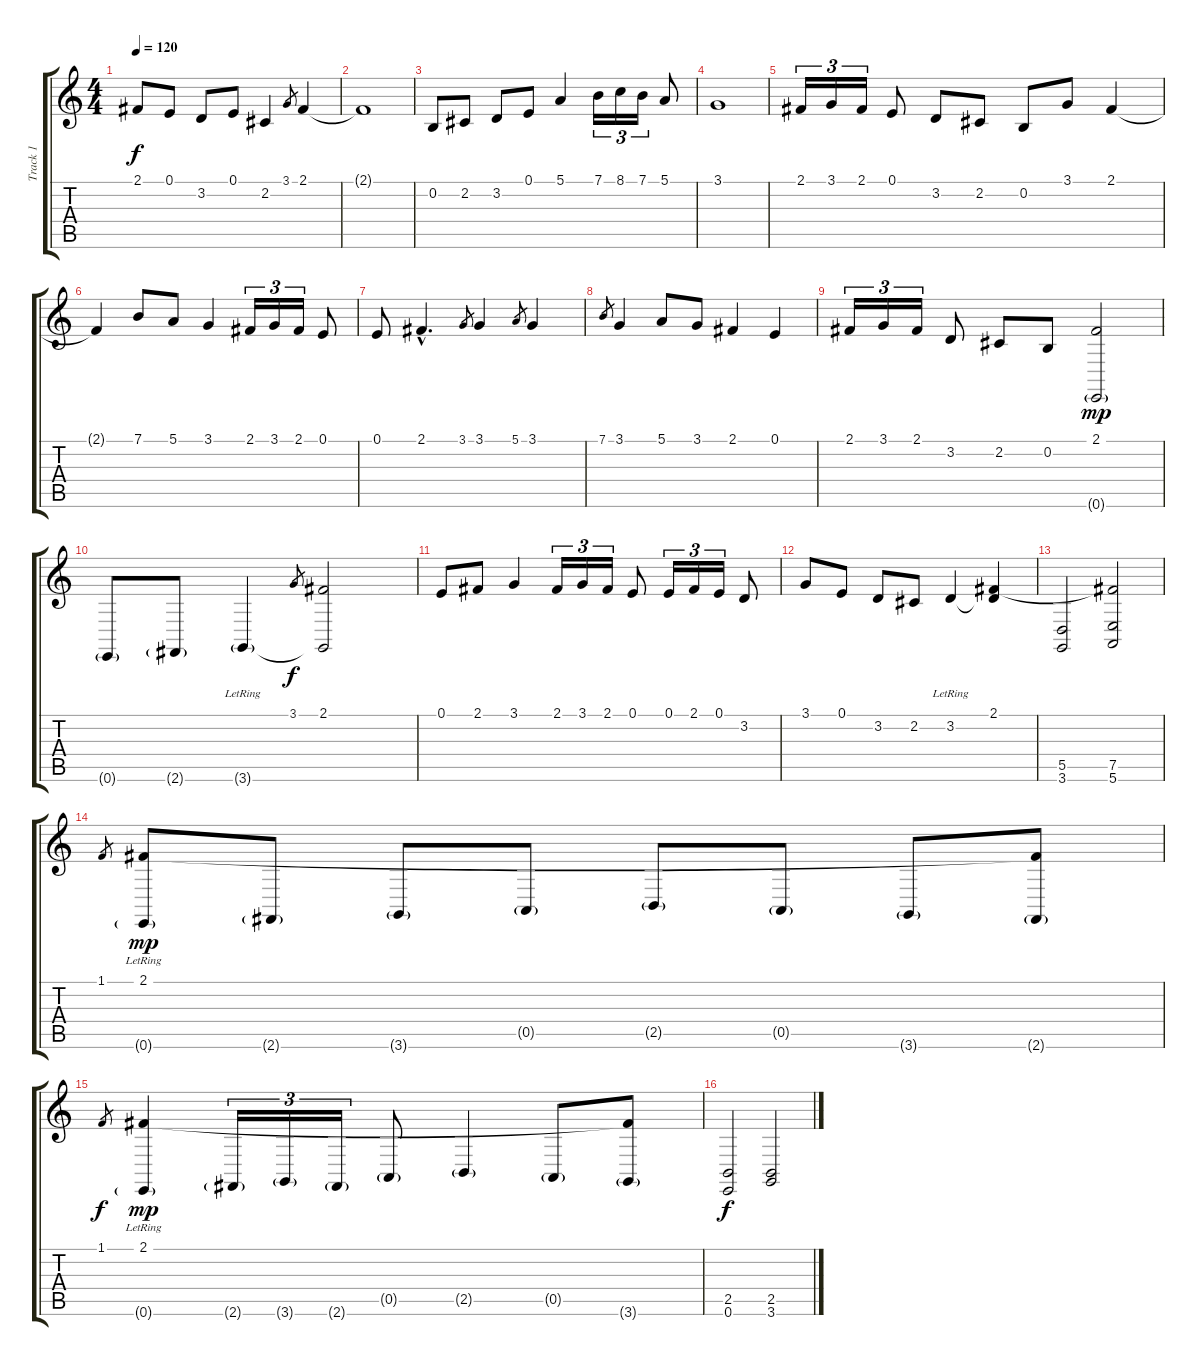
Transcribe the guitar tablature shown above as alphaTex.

\track ("Track 1" "Track 1") {instrument acousticgrandpiano}
\staff {score tabs}
\tuning (E4 B3 G3 D3 A2 E2) {hide}
\ts (4 4)
\tempo 120
\clef g2
\ks c
2.1.8{dy f} 0.1.8 3.2.8 0.1.8 2.2.4 3.1.8{gr} 2.1.4 |
2.1{t}.1 |
0.2.8 2.2.8 3.2.8 0.1.8 5.1.4 7.1.16{tu (3 2)} 8.1.16{tu (3 2)} 7.1.16{tu (3 2)} 5.1.8 |
3.1.1 |
2.1.16{tu (3 2)} 3.1.16{tu (3 2)} 2.1.16{tu (3 2)} 0.1.8 3.2.8 2.2.8 0.2.8 3.1.8 2.1.4 |
2.1{t}.4 7.1.8 5.1.8 3.1.4 2.1.16{tu (3 2)} 3.1.16{tu (3 2)} 2.1.16{tu (3 2)} 0.1.8 |
0.1.8 2.1{hac}.4{d} 3.1.8{gr} 3.1.4 5.1.8{gr} 3.1.4 |
7.1.8{gr} 3.1.4 5.1.8 3.1.8 2.1.4 0.1.4 |
2.1.16{tu (3 2)} 3.1.16{tu (3 2)} 2.1.16{tu (3 2)} 3.2.8 2.2.8 0.2.8 (2.1 0.6{g}).2{dy mp} |
0.6{g}.8 2.6{g}.8 3.6{g lr}.4 3.1.8{gr dy f} (2.1 3.6{t}).2 |
0.1.8 2.1.8 3.1.4 2.1.16{tu (3 2)} 3.1.16{tu (3 2)} 2.1.16{tu (3 2)} 0.1.8 0.1.16{tu (3 2)} 2.1.16{tu (3 2)} 0.1.16{tu (3 2)} 3.2.8 |
3.1.8 0.1.8 3.2.8 2.2.8 3.2{lr}.4 (2.1 3.2{t}).4 |
(5.5 3.6).2 (2.1{t} 7.5 5.6).2 |
1.1.8{gr} (2.1{lr} 0.6{g}).8{dy mp} 2.6{g}.8 3.6{g}.8 0.5{g}.8 2.5{g}.8 0.5{g}.8 3.6{g}.8 (2.1{t} 2.6{g}).8 |
1.1.8{gr dy f} (2.1{lr} 0.6{g}).4{dy mp} 2.6{g}.16{tu (3 2)} 3.6{g}.16{tu (3 2)} 2.6{g}.16{tu (3 2)} 0.5{g}.8 2.5{g}.4 0.5{g}.8 (2.1{t} 3.6{g}).8 |
(2.5 0.6).2{dy f} (2.5 3.6).2
